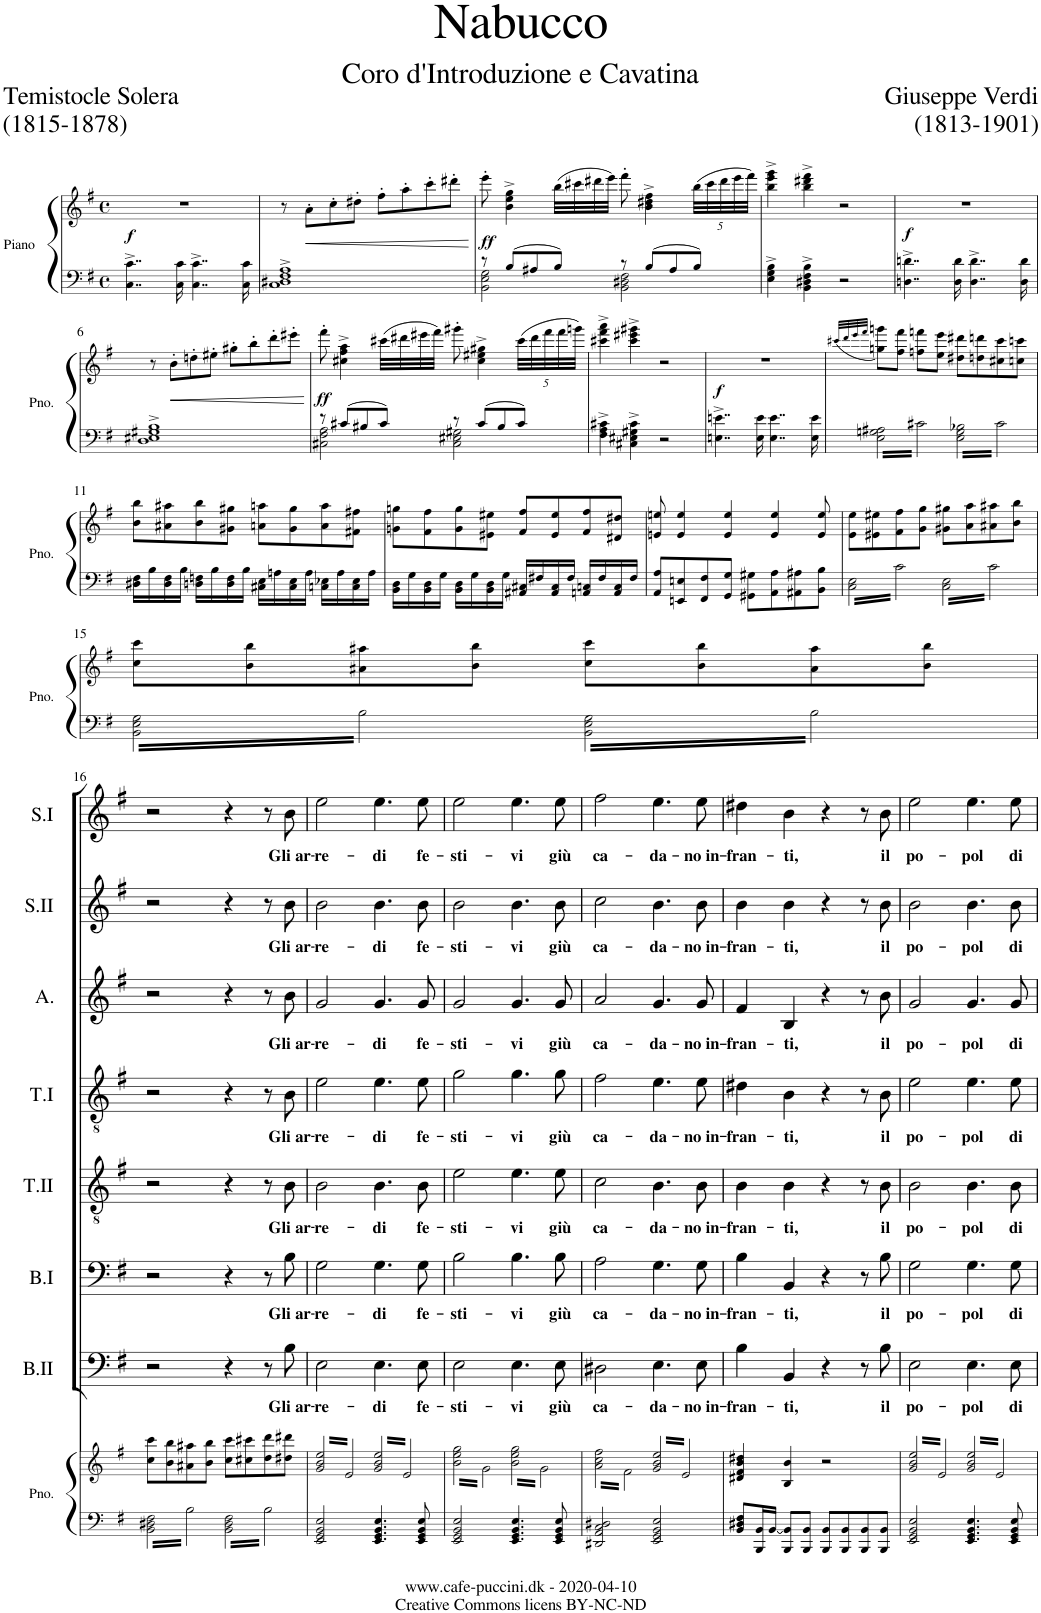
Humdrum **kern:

**kern	**kern	**dynam	**kern	**text	**kern	**text	**kern	**kern	**kern	**text	**kern	**text	**kern	**text	**kern	**text	**kern	**text	**kern
*part11	*part11	*part11	*part10	*part10	*part9	*part9	*part8	*part7	*part6	*part6	*part5	*part5	*part4	*part4	*part3	*part3	*part2	*part2	*part1
*staff12	*staff11	*staff11/12	*staff10	*staff10	*staff9	*staff9	*staff8	*staff7	*staff6	*staff6	*staff5	*staff5	*staff4	*staff4	*staff3	*staff3	*staff2	*staff2	*staff1
*I"Piano	*	*	*I"Bass II	*	*I"Bass I	*	*I"Bass	*I"Unison male	*I"Tenor II	*	*I"Tenor I	*	*I"Alto	*	*I"Soprano II	*	*I"Soprano I	*	*I"Zaccaria
*I'Pno.	*	*	*I'B.II	*	*I'B.I	*	*I'B.	*I'Uni.m	*I'T.II	*	*I'T.I	*	*I'A.	*	*I'S.II	*	*I'S.I	*	*I'Zac.
*stria5	*stria5	*	*	*	*	*	*	*	*	*	*	*	*	*	*	*	*	*	*
*clefF4	*clefG2	*	*clefF4	*	*clefF4	*	*clefF4	*clefF4	*clefGv2	*	*clefGv2	*	*clefG2	*	*clefG2	*	*clefG2	*	*clefF4
*k[f#]	*k[f#]	*	*k[f#]	*	*k[f#]	*	*k[f#]	*k[f#]	*k[f#]	*	*k[f#]	*	*k[f#]	*	*k[f#]	*	*k[f#]	*	*k[f#]
*M4/4	*M4/4	*	*M4/4	*	*M4/4	*	*M4/4	*M4/4	*M4/4	*	*M4/4	*	*M4/4	*	*M4/4	*	*M4/4	*	*M4/4
*met(c)	*met(c)	*	*met(c)	*	*met(c)	*	*met(c)	*met(c)	*met(c)	*	*met(c)	*	*met(c)	*	*met(c)	*	*met(c)	*	*met(c)
=1	=1	=1	=1	=1	=1	=1	=1	=1	=1	=1	=1	=1	=1	=1	=1	=1	=1	=1	=1
!	!	!LO:DY:b	!	!	!	!	!	!	!	!	!	!	!	!	!	!	!	!	!
4..C\^ 4..c\^	1r	f	1r	.	1r	.	1r	1r	1r	.	1r	.	1r	.	1r	.	1r	.	1r
16C\ 16c\	.	.	.	.	.	.	.	.	.	.	.	.	.	.	.	.	.	.	.
4..C\^ 4..c\^	.	.	.	.	.	.	.	.	.	.	.	.	.	.	.	.	.	.	.
16C\ 16c\	.	.	.	.	.	.	.	.	.	.	.	.	.	.	.	.	.	.	.
=2	=2	=2	=2	=2	=2	=2	=2	=2	=2	=2	=2	=2	=2	=2	=2	=2	=2	=2	=2
1C^ 1D#X^ 1F#^ 1A^	8r	.	1r	.	1r	.	1r	1r	1r	.	1r	.	1r	.	1r	.	1r	.	1r
!	!	!LO:HP:b	!	!	!	!	!	!	!	!	!	!	!	!	!	!	!	!	!
.	8a'\L	<	.	.	.	.	.	.	.	.	.	.	.	.	.	.	.	.	.
.	8cc'\	.	.	.	.	.	.	.	.	.	.	.	.	.	.	.	.	.	.
.	8dd#X'\J	.	.	.	.	.	.	.	.	.	.	.	.	.	.	.	.	.	.
.	8ff#'\L	.	.	.	.	.	.	.	.	.	.	.	.	.	.	.	.	.	.
.	8aa'\	.	.	.	.	.	.	.	.	.	.	.	.	.	.	.	.	.	.
.	8ccc'\	.	.	.	.	.	.	.	.	.	.	.	.	.	.	.	.	.	.
.	8ddd#X'\J	.	.	.	.	.	.	.	.	.	.	.	.	.	.	.	.	.	.
.	.	[	.	.	.	.	.	.	.	.	.	.	.	.	.	.	.	.	.
=3	=3	=3	=3	=3	=3	=3	=3	=3	=3	=3	=3	=3	=3	=3	=3	=3	=3	=3	=3
*^	*	*	*	*	*	*	*	*	*	*	*	*	*	*	*	*	*	*	*
!	!	!	!LO:DY:b	!	!	!	!	!	!	!	!	!	!	!	!	!	!	!	!	!
8r	2BB\ 2E\ 2G\	8eee'\	ff	1r	.	1r	.	1r	1r	1r	.	1r	.	1r	.	1r	.	1r	.	1r
8B/L	.	4b\^ 4ee\^ 4gg\^	.	.	.	.	.	.	.	.	.	.	.	.	.	.	.	.	.	.
8A#X/	.	.	.	.	.	.	.	.	.	.	.	.	.	.	.	.	.	.	.	.
8B/J	.	(>32bb\LLL	.	.	.	.	.	.	.	.	.	.	.	.	.	.	.	.	.	.
.	.	32ccc#X\	.	.	.	.	.	.	.	.	.	.	.	.	.	.	.	.	.	.
.	.	32ddd#X\	.	.	.	.	.	.	.	.	.	.	.	.	.	.	.	.	.	.
.	.	32eee\JJJ)	.	.	.	.	.	.	.	.	.	.	.	.	.	.	.	.	.	.
8r	2BB\ 2D#X\ 2F#\	8fff#'\	.	.	.	.	.	.	.	.	.	.	.	.	.	.	.	.	.	.
8B/L	.	4b\^ 4dd#X\^ 4ff#\^	.	.	.	.	.	.	.	.	.	.	.	.	.	.	.	.	.	.
8A#/	.	.	.	.	.	.	.	.	.	.	.	.	.	.	.	.	.	.	.	.
*	*	*Xbrackettup	*	*	*	*	*	*	*	*	*	*	*	*	*	*	*	*	*	*
8B/J	.	(>40bb\LLL	.	.	.	.	.	.	.	.	.	.	.	.	.	.	.	.	.	.
.	.	40ccc#\	.	.	.	.	.	.	.	.	.	.	.	.	.	.	.	.	.	.
.	.	40ddd#\	.	.	.	.	.	.	.	.	.	.	.	.	.	.	.	.	.	.
.	.	40eee\	.	.	.	.	.	.	.	.	.	.	.	.	.	.	.	.	.	.
.	.	40fff#\JJJ)	.	.	.	.	.	.	.	.	.	.	.	.	.	.	.	.	.	.
*v	*v	*	*	*	*	*	*	*	*	*	*	*	*	*	*	*	*	*	*	*
=4	=4	=4	=4	=4	=4	=4	=4	=4	=4	=4	=4	=4	=4	=4	=4	=4	=4	=4	=4
4E\^ 4G\^ 4B\^	4bb\^ 4eee\^ 4ggg\^	.	1r	.	1r	.	1r	1r	1r	.	1r	.	1r	.	1r	.	1r	.	1r
4BB\^ 4D#X\^ 4F#\^ 4B\^	4bb\^ 4ddd#X\^ 4fff#\^	.	.	.	.	.	.	.	.	.	.	.	.	.	.	.	.	.	.
2r	2r	.	.	.	.	.	.	.	.	.	.	.	.	.	.	.	.	.	.
=5	=5	=5	=5	=5	=5	=5	=5	=5	=5	=5	=5	=5	=5	=5	=5	=5	=5	=5	=5
!	!	!LO:DY:b	!	!	!	!	!	!	!	!	!	!	!	!	!	!	!	!	!
4..Dn\^ 4..dn\^	1r	f	1r	.	1r	.	1r	1r	1r	.	1r	.	1r	.	1r	.	1r	.	1r
16D\ 16d\	.	.	.	.	.	.	.	.	.	.	.	.	.	.	.	.	.	.	.
4..D\^ 4..d\^	.	.	.	.	.	.	.	.	.	.	.	.	.	.	.	.	.	.	.
16D\ 16d\	.	.	.	.	.	.	.	.	.	.	.	.	.	.	.	.	.	.	.
!!LO:LB:g=z
=6	=6	=6	=6	=6	=6	=6	=6	=6	=6	=6	=6	=6	=6	=6	=6	=6	=6	=6	=6
1D^ 1E#X^ 1G#X^ 1B^	8r	.	1r	.	1r	.	1r	1r	1r	.	1r	.	1r	.	1r	.	1r	.	1r
!	!	!LO:HP:b	!	!	!	!	!	!	!	!	!	!	!	!	!	!	!	!	!
.	8b'\L	<	.	.	.	.	.	.	.	.	.	.	.	.	.	.	.	.	.
.	8ddn'\	.	.	.	.	.	.	.	.	.	.	.	.	.	.	.	.	.	.
.	8ee#X'\J	.	.	.	.	.	.	.	.	.	.	.	.	.	.	.	.	.	.
.	8gg#X'\L	.	.	.	.	.	.	.	.	.	.	.	.	.	.	.	.	.	.
.	8bb'\	.	.	.	.	.	.	.	.	.	.	.	.	.	.	.	.	.	.
.	8ddd'\	.	.	.	.	.	.	.	.	.	.	.	.	.	.	.	.	.	.
.	8eee#X'\J	.	.	.	.	.	.	.	.	.	.	.	.	.	.	.	.	.	.
.	.	[	.	.	.	.	.	.	.	.	.	.	.	.	.	.	.	.	.
=7	=7	=7	=7	=7	=7	=7	=7	=7	=7	=7	=7	=7	=7	=7	=7	=7	=7	=7	=7
*^	*	*	*	*	*	*	*	*	*	*	*	*	*	*	*	*	*	*	*
!	!	!	!LO:DY:b	!	!	!	!	!	!	!	!	!	!	!	!	!	!	!	!	!
8r	2C#X\ 2F#\ 2A\	8fff#'\	ff	1r	.	1r	.	1r	1r	1r	.	1r	.	1r	.	1r	.	1r	.	1r
8c#X/L	.	4cc#X\^ 4ff#\^ 4aa\^	.	.	.	.	.	.	.	.	.	.	.	.	.	.	.	.	.	.
8B#X/	.	.	.	.	.	.	.	.	.	.	.	.	.	.	.	.	.	.	.	.
8c#/J	.	(>32ccc#X\LLL	.	.	.	.	.	.	.	.	.	.	.	.	.	.	.	.	.	.
.	.	32ddd#X\	.	.	.	.	.	.	.	.	.	.	.	.	.	.	.	.	.	.
.	.	32eee#X\	.	.	.	.	.	.	.	.	.	.	.	.	.	.	.	.	.	.
.	.	32fff#\JJJ)	.	.	.	.	.	.	.	.	.	.	.	.	.	.	.	.	.	.
8r	2C#\ 2E#X\ 2G#X\	8ggg#X'\	.	.	.	.	.	.	.	.	.	.	.	.	.	.	.	.	.	.
8c#/L	.	4cc#\^ 4ee#X\^ 4gg#X\^	.	.	.	.	.	.	.	.	.	.	.	.	.	.	.	.	.	.
8B#/	.	.	.	.	.	.	.	.	.	.	.	.	.	.	.	.	.	.	.	.
8c#/J	.	(>40ccc#\LLL	.	.	.	.	.	.	.	.	.	.	.	.	.	.	.	.	.	.
.	.	40ddd#\	.	.	.	.	.	.	.	.	.	.	.	.	.	.	.	.	.	.
.	.	40fff#\	.	.	.	.	.	.	.	.	.	.	.	.	.	.	.	.	.	.
.	.	40fff#\	.	.	.	.	.	.	.	.	.	.	.	.	.	.	.	.	.	.
.	.	40gggn\JJJ)	.	.	.	.	.	.	.	.	.	.	.	.	.	.	.	.	.	.
*v	*v	*	*	*	*	*	*	*	*	*	*	*	*	*	*	*	*	*	*	*
=8	=8	=8	=8	=8	=8	=8	=8	=8	=8	=8	=8	=8	=8	=8	=8	=8	=8	=8	=8
4F#\^ 4A\^ 4c#X\^	4ccc#X\^ 4fff#\^ 4aaa\^	.	1r	.	1r	.	1r	1r	1r	.	1r	.	1r	.	1r	.	1r	.	1r
4C#X\^ 4E#X\^ 4G#X\^ 4c#\^	4ccc#\^ 4eee#X\^ 4ggg#X\^	.	.	.	.	.	.	.	.	.	.	.	.	.	.	.	.	.	.
2r	2r	.	.	.	.	.	.	.	.	.	.	.	.	.	.	.	.	.	.
=9	=9	=9	=9	=9	=9	=9	=9	=9	=9	=9	=9	=9	=9	=9	=9	=9	=9	=9	=9
!	!	!LO:DY:b	!	!	!	!	!	!	!	!	!	!	!	!	!	!	!	!	!
4..En\^ 4..en\^	1r	f	1r	.	1r	.	1r	1r	1r	.	1r	.	1r	.	1r	.	1r	.	1r
16E\ 16e\	.	.	.	.	.	.	.	.	.	.	.	.	.	.	.	.	.	.	.
4..E\ 4..e\	.	.	.	.	.	.	.	.	.	.	.	.	.	.	.	.	.	.	.
16E\ 16e\	.	.	.	.	.	.	.	.	.	.	.	.	.	.	.	.	.	.	.
=10	=10	=10	=10	=10	=10	=10	=10	=10	=10	=10	=10	=10	=10	=10	=10	=10	=10	=10	=10
.	(<32qccc#X/LLL	.	.	.	.	.	.	.	.	.	.	.	.	.	.	.	.	.	.
.	32qddd/	.	.	.	.	.	.	.	.	.	.	.	.	.	.	.	.	.	.
.	32qeee/	.	.	.	.	.	.	.	.	.	.	.	.	.	.	.	.	.	.
.	32qfff#/JJJ	.	.	.	.	.	.	.	.	.	.	.	.	.	.	.	.	.	.
6.E\ 6.Gn\ 6.A#X\	8ggn\ 8gggn\L)	.	1r	.	1r	.	1r	1r	1r	.	1r	.	1r	.	1r	.	1r	.	1r
.	8ff#\ 8fff#\J	.	.	.	.	.	.	.	.	.	.	.	.	.	.	.	.	.	.
6.c#X\	8ffn\ 8fffn\L	.	.	.	.	.	.	.	.	.	.	.	.	.	.	.	.	.	.
.	8ee\ 8eee\J	.	.	.	.	.	.	.	.	.	.	.	.	.	.	.	.	.	.
6.E\ 6.G\ 6.B-X\	8dd#X\ 8ddd#X\L	.	.	.	.	.	.	.	.	.	.	.	.	.	.	.	.	.	.
.	8ddn\ 8dddn\	.	.	.	.	.	.	.	.	.	.	.	.	.	.	.	.	.	.
6.c#\	8cc#X\ 8ccc#\	.	.	.	.	.	.	.	.	.	.	.	.	.	.	.	.	.	.
.	8ccn\ 8cccn\J	.	.	.	.	.	.	.	.	.	.	.	.	.	.	.	.	.	.
!!LO:LB:g=z
=11	=11	=11	=11	=11	=11	=11	=11	=11	=11	=11	=11	=11	=11	=11	=11	=11	=11	=11	=11
16D#X\ 16F#\LL	8b\ 8bb\L	.	1r	.	1r	.	1r	1r	1r	.	1r	.	1r	.	1r	.	1r	.	1r
16B\	.	.	.	.	.	.	.	.	.	.	.	.	.	.	.	.	.	.	.
16D#\ 16F#\	8a#X\ 8aa#X\	.	.	.	.	.	.	.	.	.	.	.	.	.	.	.	.	.	.
16B\JJ	.	.	.	.	.	.	.	.	.	.	.	.	.	.	.	.	.	.	.
16Dn\ 16Fn\LL	8b\ 8bb\	.	.	.	.	.	.	.	.	.	.	.	.	.	.	.	.	.	.
16B\	.	.	.	.	.	.	.	.	.	.	.	.	.	.	.	.	.	.	.
16D\ 16F\	8g#X\ 8gg#X\J	.	.	.	.	.	.	.	.	.	.	.	.	.	.	.	.	.	.
16B\JJ	.	.	.	.	.	.	.	.	.	.	.	.	.	.	.	.	.	.	.
16C#X\ 16E\LL	8an\ 8aan\L	.	.	.	.	.	.	.	.	.	.	.	.	.	.	.	.	.	.
16An\	.	.	.	.	.	.	.	.	.	.	.	.	.	.	.	.	.	.	.
16C#\ 16E\	8g#\ 8gg#\	.	.	.	.	.	.	.	.	.	.	.	.	.	.	.	.	.	.
16A\JJ	.	.	.	.	.	.	.	.	.	.	.	.	.	.	.	.	.	.	.
16Cn\ 16E-X\LL	8a\ 8aa\	.	.	.	.	.	.	.	.	.	.	.	.	.	.	.	.	.	.
16A\	.	.	.	.	.	.	.	.	.	.	.	.	.	.	.	.	.	.	.
16C\ 16E-\	8f#X\ 8ff#X\J	.	.	.	.	.	.	.	.	.	.	.	.	.	.	.	.	.	.
16A\JJ	.	.	.	.	.	.	.	.	.	.	.	.	.	.	.	.	.	.	.
=12	=12	=12	=12	=12	=12	=12	=12	=12	=12	=12	=12	=12	=12	=12	=12	=12	=12	=12	=12
16BB\ 16D\LL	8gn\ 8ggn\L	.	1r	.	1r	.	1r	1r	1r	.	1r	.	1r	.	1r	.	1r	.	1r
16G\	.	.	.	.	.	.	.	.	.	.	.	.	.	.	.	.	.	.	.
16BB\ 16D\	8f#\ 8ff#\	.	.	.	.	.	.	.	.	.	.	.	.	.	.	.	.	.	.
16G\JJ	.	.	.	.	.	.	.	.	.	.	.	.	.	.	.	.	.	.	.
16BB\ 16D\LL	8g\ 8gg\	.	.	.	.	.	.	.	.	.	.	.	.	.	.	.	.	.	.
16G\	.	.	.	.	.	.	.	.	.	.	.	.	.	.	.	.	.	.	.
16BB\ 16D\	8e#X\ 8ee#X\J	.	.	.	.	.	.	.	.	.	.	.	.	.	.	.	.	.	.
16G\JJ	.	.	.	.	.	.	.	.	.	.	.	.	.	.	.	.	.	.	.
16AA#X/ 16C#X/LL	8f#/ 8ff#/L	.	.	.	.	.	.	.	.	.	.	.	.	.	.	.	.	.	.
16F#X/	.	.	.	.	.	.	.	.	.	.	.	.	.	.	.	.	.	.	.
16AA#/ 16C#/	8e#/ 8ee#/	.	.	.	.	.	.	.	.	.	.	.	.	.	.	.	.	.	.
16F#/JJ	.	.	.	.	.	.	.	.	.	.	.	.	.	.	.	.	.	.	.
16AAn/ 16Cn/LL	8f#/ 8ff#/	.	.	.	.	.	.	.	.	.	.	.	.	.	.	.	.	.	.
16F#/	.	.	.	.	.	.	.	.	.	.	.	.	.	.	.	.	.	.	.
16AA/ 16C/	8d#X/ 8dd#X/J	.	.	.	.	.	.	.	.	.	.	.	.	.	.	.	.	.	.
16F#/JJ	.	.	.	.	.	.	.	.	.	.	.	.	.	.	.	.	.	.	.
=13	=13	=13	=13	=13	=13	=13	=13	=13	=13	=13	=13	=13	=13	=13	=13	=13	=13	=13	=13
8AA/ 8A/L	8en/ 8een/	.	1r	.	1r	.	1r	1r	1r	.	1r	.	1r	.	1r	.	1r	.	1r
8EEn/ 8En/	4e/ 4ee/	.	.	.	.	.	.	.	.	.	.	.	.	.	.	.	.	.	.
8FF#/ 8F#/	.	.	.	.	.	.	.	.	.	.	.	.	.	.	.	.	.	.	.
8GG/ 8G/J	4e/ 4ee/	.	.	.	.	.	.	.	.	.	.	.	.	.	.	.	.	.	.
8GG#X\ 8G#X\L	.	.	.	.	.	.	.	.	.	.	.	.	.	.	.	.	.	.	.
8AA\ 8A\	4e/ 4ee/	.	.	.	.	.	.	.	.	.	.	.	.	.	.	.	.	.	.
8AA#X\ 8A#X\	.	.	.	.	.	.	.	.	.	.	.	.	.	.	.	.	.	.	.
8BB\ 8B\J	8e/ 8ee/	.	.	.	.	.	.	.	.	.	.	.	.	.	.	.	.	.	.
=14	=14	=14	=14	=14	=14	=14	=14	=14	=14	=14	=14	=14	=14	=14	=14	=14	=14	=14	=14
6.C\ 6.E\	8e\ 8ee\L	.	1r	.	1r	.	1r	1r	1r	.	1r	.	1r	.	1r	.	1r	.	1r
.	8e#X\ 8ee#X\	.	.	.	.	.	.	.	.	.	.	.	.	.	.	.	.	.	.
6.c\	8f#\ 8ff#\	.	.	.	.	.	.	.	.	.	.	.	.	.	.	.	.	.	.
.	8g\ 8gg\J	.	.	.	.	.	.	.	.	.	.	.	.	.	.	.	.	.	.
6.C\ 6.E\	8g#X\ 8gg#X\L	.	.	.	.	.	.	.	.	.	.	.	.	.	.	.	.	.	.
.	8a\ 8aa\	.	.	.	.	.	.	.	.	.	.	.	.	.	.	.	.	.	.
6.c\	8a#X\ 8aa#X\	.	.	.	.	.	.	.	.	.	.	.	.	.	.	.	.	.	.
.	8b\ 8bb\J	.	.	.	.	.	.	.	.	.	.	.	.	.	.	.	.	.	.
!!LO:LB:g=z
=15	=15	=15	=15	=15	=15	=15	=15	=15	=15	=15	=15	=15	=15	=15	=15	=15	=15	=15	=15
6.BB\ 6.E\ 6.G\	8cc\ 8ccc\L	.	1r	.	1r	.	1r	1r	1r	.	1r	.	1r	.	1r	.	1r	.	1r
.	8b\ 8bb\	.	.	.	.	.	.	.	.	.	.	.	.	.	.	.	.	.	.
6.B\	8a#X\ 8aa#X\	.	.	.	.	.	.	.	.	.	.	.	.	.	.	.	.	.	.
.	8b\ 8bb\J	.	.	.	.	.	.	.	.	.	.	.	.	.	.	.	.	.	.
6.BB\ 6.E\ 6.G\	8cc\ 8ccc\L	.	.	.	.	.	.	.	.	.	.	.	.	.	.	.	.	.	.
.	8b\ 8bb\	.	.	.	.	.	.	.	.	.	.	.	.	.	.	.	.	.	.
6.B\	8a#\ 8aa#\	.	.	.	.	.	.	.	.	.	.	.	.	.	.	.	.	.	.
.	8b\ 8bb\J	.	.	.	.	.	.	.	.	.	.	.	.	.	.	.	.	.	.
!!LO:LB:g=z
=16	=16	=16	=16	=16	=16	=16	=16	=16	=16	=16	=16	=16	=16	=16	=16	=16	=16	=16	=16
6.BB\ 6.D#X\ 6.F#\	8cc\ 8ccc\L	.	2r	.	2r	.	1r	1r	2r	.	2r	.	2r	.	2r	.	2r	.	1r
.	8b\ 8bb\	.	.	.	.	.	.	.	.	.	.	.	.	.	.	.	.	.	.
6.B\	8a#X\ 8aa#X\	.	.	.	.	.	.	.	.	.	.	.	.	.	.	.	.	.	.
.	8b\ 8bb\J	.	.	.	.	.	.	.	.	.	.	.	.	.	.	.	.	.	.
6.BB\ 6.D#\ 6.F#\	8cc\ 8ccc\L	.	4r	.	4r	.	.	.	4r	.	4r	.	4r	.	4r	.	4r	.	.
.	8cc#X\ 8ccc#X\	.	.	.	.	.	.	.	.	.	.	.	.	.	.	.	.	.	.
6.B\	8dd\ 8ddd\	.	8r	.	8r	.	.	.	8r	.	8r	.	8r	.	8r	.	8r	.	.
!	!	!	!	!LO:LY:b	!	!LO:LY:b	!	!	!	!LO:LY:b	!	!LO:LY:b	!	!LO:LY:b	!	!LO:LY:b	!	!LO:LY:b	!
.	8dd#X\ 8ddd#X\J	.	8B\	Gli ar-	8B\	Gli ar-	.	.	8B\	Gli ar-	8B\	Gli ar-	8b\	Gli ar-	8b\	Gli ar-	8b\	Gli ar-	.
=17	=17	=17	=17	=17	=17	=17	=17	=17	=17	=17	=17	=17	=17	=17	=17	=17	=17	=17	=17
*	*brackettup	*	*	*	*	*	*	*	*	*	*	*	*	*	*	*	*	*	*
!	!	!	!	!LO:LY:b	!	!LO:LY:b	!	!	!	!LO:LY:b	!	!LO:LY:b	!	!LO:LY:b	!	!LO:LY:b	!	!LO:LY:b	!
*	*tremolo	*	*	*	*	*	*	*	*	*	*	*	*	*	*	*	*	*	*
2EE/ 2GG/ 2BB/ 2E/	32g/ 32b/ 32ee/LLL	.	2E\	-re-	2G\	-re-	1r	1r	2B\	-re-	2e\	-re-	2g/	-re-	2b\	-re-	2ee\	-re-	1r
.	32e/	.	.	.	.	.	.	.	.	.	.	.	.	.	.	.	.	.	.
.	32g/ 32b/ 32ee/	.	.	.	.	.	.	.	.	.	.	.	.	.	.	.	.	.	.
.	32e/	.	.	.	.	.	.	.	.	.	.	.	.	.	.	.	.	.	.
.	32g/ 32b/ 32ee/	.	.	.	.	.	.	.	.	.	.	.	.	.	.	.	.	.	.
.	32e/	.	.	.	.	.	.	.	.	.	.	.	.	.	.	.	.	.	.
.	32g/ 32b/ 32ee/	.	.	.	.	.	.	.	.	.	.	.	.	.	.	.	.	.	.
.	32e/	.	.	.	.	.	.	.	.	.	.	.	.	.	.	.	.	.	.
.	32g/ 32b/ 32ee/	.	.	.	.	.	.	.	.	.	.	.	.	.	.	.	.	.	.
.	32e/	.	.	.	.	.	.	.	.	.	.	.	.	.	.	.	.	.	.
.	32g/ 32b/ 32ee/	.	.	.	.	.	.	.	.	.	.	.	.	.	.	.	.	.	.
.	32e/	.	.	.	.	.	.	.	.	.	.	.	.	.	.	.	.	.	.
.	32g/ 32b/ 32ee/	.	.	.	.	.	.	.	.	.	.	.	.	.	.	.	.	.	.
.	32e/	.	.	.	.	.	.	.	.	.	.	.	.	.	.	.	.	.	.
.	32g/ 32b/ 32ee/	.	.	.	.	.	.	.	.	.	.	.	.	.	.	.	.	.	.
.	32e/JJJ	.	.	.	.	.	.	.	.	.	.	.	.	.	.	.	.	.	.
!	!	!	!	!LO:LY:b	!	!LO:LY:b	!	!	!	!LO:LY:b	!	!LO:LY:b	!	!LO:LY:b	!	!LO:LY:b	!	!LO:LY:b	!
4.EE/ 4.GG/ 4.BB/ 4.E/	32g/ 32b/ 32ee/LLL	.	4.E\	-di	4.G\	-di	.	.	4.B\	-di	4.e\	-di	4.g/	-di	4.b\	-di	4.ee\	-di	.
.	32e/	.	.	.	.	.	.	.	.	.	.	.	.	.	.	.	.	.	.
.	32g/ 32b/ 32ee/	.	.	.	.	.	.	.	.	.	.	.	.	.	.	.	.	.	.
.	32e/	.	.	.	.	.	.	.	.	.	.	.	.	.	.	.	.	.	.
.	32g/ 32b/ 32ee/	.	.	.	.	.	.	.	.	.	.	.	.	.	.	.	.	.	.
.	32e/	.	.	.	.	.	.	.	.	.	.	.	.	.	.	.	.	.	.
.	32g/ 32b/ 32ee/	.	.	.	.	.	.	.	.	.	.	.	.	.	.	.	.	.	.
.	32e/	.	.	.	.	.	.	.	.	.	.	.	.	.	.	.	.	.	.
.	32g/ 32b/ 32ee/	.	.	.	.	.	.	.	.	.	.	.	.	.	.	.	.	.	.
.	32e/	.	.	.	.	.	.	.	.	.	.	.	.	.	.	.	.	.	.
.	32g/ 32b/ 32ee/	.	.	.	.	.	.	.	.	.	.	.	.	.	.	.	.	.	.
.	32e/	.	.	.	.	.	.	.	.	.	.	.	.	.	.	.	.	.	.
!	!	!	!	!LO:LY:b	!	!LO:LY:b	!	!	!	!LO:LY:b	!	!LO:LY:b	!	!LO:LY:b	!	!LO:LY:b	!	!LO:LY:b	!
8EE/ 8GG/ 8BB/ 8E/	32g/ 32b/ 32ee/	.	8E\	fe-	8G\	fe-	.	.	8B\	fe-	8e\	fe-	8g/	fe-	8b\	fe-	8ee\	fe-	.
.	32e/	.	.	.	.	.	.	.	.	.	.	.	.	.	.	.	.	.	.
.	32g/ 32b/ 32ee/	.	.	.	.	.	.	.	.	.	.	.	.	.	.	.	.	.	.
.	32e/JJJ	.	.	.	.	.	.	.	.	.	.	.	.	.	.	.	.	.	.
=18	=18	=18	=18	=18	=18	=18	=18	=18	=18	=18	=18	=18	=18	=18	=18	=18	=18	=18	=18
!	!	!	!	!LO:LY:b	!	!LO:LY:b	!	!	!	!LO:LY:b	!	!LO:LY:b	!	!LO:LY:b	!	!LO:LY:b	!	!LO:LY:b	!
2EE/ 2GG/ 2BB/ 2E/	32b\ 32ee\ 32gg\LLL	.	2E\	-sti-	2B\	-sti-	1r	1r	2e\	-sti-	2g\	-sti-	2g/	-sti-	2b\	-sti-	2ee\	-sti-	1r
.	32g\	.	.	.	.	.	.	.	.	.	.	.	.	.	.	.	.	.	.
.	32b\ 32ee\ 32gg\	.	.	.	.	.	.	.	.	.	.	.	.	.	.	.	.	.	.
.	32g\	.	.	.	.	.	.	.	.	.	.	.	.	.	.	.	.	.	.
.	32b\ 32ee\ 32gg\	.	.	.	.	.	.	.	.	.	.	.	.	.	.	.	.	.	.
.	32g\	.	.	.	.	.	.	.	.	.	.	.	.	.	.	.	.	.	.
.	32b\ 32ee\ 32gg\	.	.	.	.	.	.	.	.	.	.	.	.	.	.	.	.	.	.
.	32g\	.	.	.	.	.	.	.	.	.	.	.	.	.	.	.	.	.	.
.	32b\ 32ee\ 32gg\	.	.	.	.	.	.	.	.	.	.	.	.	.	.	.	.	.	.
.	32g\	.	.	.	.	.	.	.	.	.	.	.	.	.	.	.	.	.	.
.	32b\ 32ee\ 32gg\	.	.	.	.	.	.	.	.	.	.	.	.	.	.	.	.	.	.
.	32g\	.	.	.	.	.	.	.	.	.	.	.	.	.	.	.	.	.	.
.	32b\ 32ee\ 32gg\	.	.	.	.	.	.	.	.	.	.	.	.	.	.	.	.	.	.
.	32g\	.	.	.	.	.	.	.	.	.	.	.	.	.	.	.	.	.	.
.	32b\ 32ee\ 32gg\	.	.	.	.	.	.	.	.	.	.	.	.	.	.	.	.	.	.
.	32g\JJJ	.	.	.	.	.	.	.	.	.	.	.	.	.	.	.	.	.	.
!	!	!	!	!LO:LY:b	!	!LO:LY:b	!	!	!	!LO:LY:b	!	!LO:LY:b	!	!LO:LY:b	!	!LO:LY:b	!	!LO:LY:b	!
4.EE/ 4.GG/ 4.BB/ 4.E/	32b\ 32ee\ 32gg\LLL	.	4.E\	-vi	4.B\	-vi	.	.	4.e\	-vi	4.g\	-vi	4.g/	-vi	4.b\	-vi	4.ee\	-vi	.
.	32g\	.	.	.	.	.	.	.	.	.	.	.	.	.	.	.	.	.	.
.	32b\ 32ee\ 32gg\	.	.	.	.	.	.	.	.	.	.	.	.	.	.	.	.	.	.
.	32g\	.	.	.	.	.	.	.	.	.	.	.	.	.	.	.	.	.	.
.	32b\ 32ee\ 32gg\	.	.	.	.	.	.	.	.	.	.	.	.	.	.	.	.	.	.
.	32g\	.	.	.	.	.	.	.	.	.	.	.	.	.	.	.	.	.	.
.	32b\ 32ee\ 32gg\	.	.	.	.	.	.	.	.	.	.	.	.	.	.	.	.	.	.
.	32g\	.	.	.	.	.	.	.	.	.	.	.	.	.	.	.	.	.	.
.	32b\ 32ee\ 32gg\	.	.	.	.	.	.	.	.	.	.	.	.	.	.	.	.	.	.
.	32g\	.	.	.	.	.	.	.	.	.	.	.	.	.	.	.	.	.	.
.	32b\ 32ee\ 32gg\	.	.	.	.	.	.	.	.	.	.	.	.	.	.	.	.	.	.
.	32g\	.	.	.	.	.	.	.	.	.	.	.	.	.	.	.	.	.	.
!	!	!	!	!LO:LY:b	!	!LO:LY:b	!	!	!	!LO:LY:b	!	!LO:LY:b	!	!LO:LY:b	!	!LO:LY:b	!	!LO:LY:b	!
8EE/ 8GG/ 8BB/ 8E/	32b\ 32ee\ 32gg\	.	8E\	giù	8B\	giù	.	.	8e\	giù	8g\	giù	8g/	giù	8b\	giù	8ee\	giù	.
.	32g\	.	.	.	.	.	.	.	.	.	.	.	.	.	.	.	.	.	.
.	32b\ 32ee\ 32gg\	.	.	.	.	.	.	.	.	.	.	.	.	.	.	.	.	.	.
.	32g\JJJ	.	.	.	.	.	.	.	.	.	.	.	.	.	.	.	.	.	.
=19	=19	=19	=19	=19	=19	=19	=19	=19	=19	=19	=19	=19	=19	=19	=19	=19	=19	=19	=19
!	!	!	!	!LO:LY:b	!	!LO:LY:b	!	!	!	!LO:LY:b	!	!LO:LY:b	!	!LO:LY:b	!	!LO:LY:b	!	!LO:LY:b	!
2DD#X/ 2AA/ 2C/ 2D#X/	32a\ 32cc\ 32ff#\LLL	.	2D#X\	ca-	2A\	ca-	1r	1r	2c\	ca-	2f#\	ca-	2a/	ca-	2cc\	ca-	2ff#\	ca-	1r
.	32f#\	.	.	.	.	.	.	.	.	.	.	.	.	.	.	.	.	.	.
.	32a\ 32cc\ 32ff#\	.	.	.	.	.	.	.	.	.	.	.	.	.	.	.	.	.	.
.	32f#\	.	.	.	.	.	.	.	.	.	.	.	.	.	.	.	.	.	.
.	32a\ 32cc\ 32ff#\	.	.	.	.	.	.	.	.	.	.	.	.	.	.	.	.	.	.
.	32f#\	.	.	.	.	.	.	.	.	.	.	.	.	.	.	.	.	.	.
.	32a\ 32cc\ 32ff#\	.	.	.	.	.	.	.	.	.	.	.	.	.	.	.	.	.	.
.	32f#\	.	.	.	.	.	.	.	.	.	.	.	.	.	.	.	.	.	.
.	32a\ 32cc\ 32ff#\	.	.	.	.	.	.	.	.	.	.	.	.	.	.	.	.	.	.
.	32f#\	.	.	.	.	.	.	.	.	.	.	.	.	.	.	.	.	.	.
.	32a\ 32cc\ 32ff#\	.	.	.	.	.	.	.	.	.	.	.	.	.	.	.	.	.	.
.	32f#\	.	.	.	.	.	.	.	.	.	.	.	.	.	.	.	.	.	.
.	32a\ 32cc\ 32ff#\	.	.	.	.	.	.	.	.	.	.	.	.	.	.	.	.	.	.
.	32f#\	.	.	.	.	.	.	.	.	.	.	.	.	.	.	.	.	.	.
.	32a\ 32cc\ 32ff#\	.	.	.	.	.	.	.	.	.	.	.	.	.	.	.	.	.	.
.	32f#\JJJ	.	.	.	.	.	.	.	.	.	.	.	.	.	.	.	.	.	.
!	!	!	!	!LO:LY:b	!	!LO:LY:b	!	!	!	!LO:LY:b	!	!LO:LY:b	!	!LO:LY:b	!	!LO:LY:b	!	!LO:LY:b	!
2EE/ 2GG/ 2BB/ 2E/	32g/ 32b/ 32ee/LLL	.	4.E\	-da-	4.G\	-da-	.	.	4.B\	-da-	4.e\	-da-	4.g/	-da-	4.b\	-da-	4.ee\	-da-	.
.	32e/	.	.	.	.	.	.	.	.	.	.	.	.	.	.	.	.	.	.
.	32g/ 32b/ 32ee/	.	.	.	.	.	.	.	.	.	.	.	.	.	.	.	.	.	.
.	32e/	.	.	.	.	.	.	.	.	.	.	.	.	.	.	.	.	.	.
.	32g/ 32b/ 32ee/	.	.	.	.	.	.	.	.	.	.	.	.	.	.	.	.	.	.
.	32e/	.	.	.	.	.	.	.	.	.	.	.	.	.	.	.	.	.	.
.	32g/ 32b/ 32ee/	.	.	.	.	.	.	.	.	.	.	.	.	.	.	.	.	.	.
.	32e/	.	.	.	.	.	.	.	.	.	.	.	.	.	.	.	.	.	.
.	32g/ 32b/ 32ee/	.	.	.	.	.	.	.	.	.	.	.	.	.	.	.	.	.	.
.	32e/	.	.	.	.	.	.	.	.	.	.	.	.	.	.	.	.	.	.
.	32g/ 32b/ 32ee/	.	.	.	.	.	.	.	.	.	.	.	.	.	.	.	.	.	.
.	32e/	.	.	.	.	.	.	.	.	.	.	.	.	.	.	.	.	.	.
!	!	!	!	!LO:LY:b	!	!LO:LY:b	!	!	!	!LO:LY:b	!	!LO:LY:b	!	!LO:LY:b	!	!LO:LY:b	!	!LO:LY:b	!
.	32g/ 32b/ 32ee/	.	8E\	no in-	8G\	no in-	.	.	8B\	no in-	8e\	no in-	8g/	no in-	8b\	no in-	8ee\	no in-	.
.	32e/	.	.	.	.	.	.	.	.	.	.	.	.	.	.	.	.	.	.
.	32g/ 32b/ 32ee/	.	.	.	.	.	.	.	.	.	.	.	.	.	.	.	.	.	.
.	32e/JJJ	.	.	.	.	.	.	.	.	.	.	.	.	.	.	.	.	.	.
*	*Xtremolo	*	*	*	*	*	*	*	*	*	*	*	*	*	*	*	*	*	*
=20	=20	=20	=20	=20	=20	=20	=20	=20	=20	=20	=20	=20	=20	=20	=20	=20	=20	=20	=20
!	!	!	!	!LO:LY:b	!	!LO:LY:b	!	!	!	!LO:LY:b	!	!LO:LY:b	!	!LO:LY:b	!	!LO:LY:b	!	!LO:LY:b	!
8BB/ 8D#X/ 8F#/L	4d#X/ 4f#/ 4b/ 4dd#X/	.	4B\	-fran-	4B\	-fran-	1r	1r	4B\	-fran-	4d#X\	-fran-	4f#/	-fran-	4b\	-fran-	4dd#X\	-fran-	1r
.	.	.	.	.	.	.	.	.	.	.	.	.	.	.	.	.	.	.	.
.	.	.	.	.	.	.	.	.	.	.	.	.	.	.	.	.	.	.	.
.	.	.	.	.	.	.	.	.	.	.	.	.	.	.	.	.	.	.	.
16BBB/ 16BB/L	.	.	.	.	.	.	.	.	.	.	.	.	.	.	.	.	.	.	.
.	.	.	.	.	.	.	.	.	.	.	.	.	.	.	.	.	.	.	.
[16BB/JJ	.	.	.	.	.	.	.	.	.	.	.	.	.	.	.	.	.	.	.
.	.	.	.	.	.	.	.	.	.	.	.	.	.	.	.	.	.	.	.
!	!	!	!	!LO:LY:b	!	!LO:LY:b	!	!	!	!LO:LY:b	!	!LO:LY:b	!	!LO:LY:b	!	!LO:LY:b	!	!LO:LY:b	!
8BBB/ 8BB/]L	4B/ 4b/	.	4BB/	-ti,	4BB/	-ti,	.	.	4B\	-ti,	4B\	-ti,	4B/	-ti,	4b\	-ti,	4b\	-ti,	.
8BBB/ 8BB/J	.	.	.	.	.	.	.	.	.	.	.	.	.	.	.	.	.	.	.
8BBB/ 8BB/L	2r	.	4r	.	4r	.	.	.	4r	.	4r	.	4r	.	4r	.	4r	.	.
8BBB/ 8BB/	.	.	.	.	.	.	.	.	.	.	.	.	.	.	.	.	.	.	.
8BBB/ 8BB/	.	.	8r	.	8r	.	.	.	8r	.	8r	.	8r	.	8r	.	8r	.	.
!	!	!	!	!LO:LY:b	!	!LO:LY:b	!	!	!	!LO:LY:b	!	!LO:LY:b	!	!LO:LY:b	!	!LO:LY:b	!	!LO:LY:b	!
8BBB/ 8BB/J	.	.	8B\	il	8B\	il	.	.	8B\	il	8B\	il	8b\	il	8b\	il	8b\	il	.
=21	=21	=21	=21	=21	=21	=21	=21	=21	=21	=21	=21	=21	=21	=21	=21	=21	=21	=21	=21
!	!	!	!	!LO:LY:b	!	!LO:LY:b	!	!	!	!LO:LY:b	!	!LO:LY:b	!	!LO:LY:b	!	!LO:LY:b	!	!LO:LY:b	!
*	*tremolo	*	*	*	*	*	*	*	*	*	*	*	*	*	*	*	*	*	*
2EE/ 2GG/ 2BB/ 2E/	32g/ 32b/ 32ee/LLL	.	2E\	po-	2G\	po-	1r	1r	2B\	po-	2e\	po-	2g/	po-	2b\	po-	2ee\	po-	1r
.	32e/	.	.	.	.	.	.	.	.	.	.	.	.	.	.	.	.	.	.
.	32g/ 32b/ 32ee/	.	.	.	.	.	.	.	.	.	.	.	.	.	.	.	.	.	.
.	32e/	.	.	.	.	.	.	.	.	.	.	.	.	.	.	.	.	.	.
.	32g/ 32b/ 32ee/	.	.	.	.	.	.	.	.	.	.	.	.	.	.	.	.	.	.
.	32e/	.	.	.	.	.	.	.	.	.	.	.	.	.	.	.	.	.	.
.	32g/ 32b/ 32ee/	.	.	.	.	.	.	.	.	.	.	.	.	.	.	.	.	.	.
.	32e/	.	.	.	.	.	.	.	.	.	.	.	.	.	.	.	.	.	.
.	32g/ 32b/ 32ee/	.	.	.	.	.	.	.	.	.	.	.	.	.	.	.	.	.	.
.	32e/	.	.	.	.	.	.	.	.	.	.	.	.	.	.	.	.	.	.
.	32g/ 32b/ 32ee/	.	.	.	.	.	.	.	.	.	.	.	.	.	.	.	.	.	.
.	32e/	.	.	.	.	.	.	.	.	.	.	.	.	.	.	.	.	.	.
.	32g/ 32b/ 32ee/	.	.	.	.	.	.	.	.	.	.	.	.	.	.	.	.	.	.
.	32e/	.	.	.	.	.	.	.	.	.	.	.	.	.	.	.	.	.	.
.	32g/ 32b/ 32ee/	.	.	.	.	.	.	.	.	.	.	.	.	.	.	.	.	.	.
.	32e/JJJ	.	.	.	.	.	.	.	.	.	.	.	.	.	.	.	.	.	.
!	!	!	!	!LO:LY:b	!	!LO:LY:b	!	!	!	!LO:LY:b	!	!LO:LY:b	!	!LO:LY:b	!	!LO:LY:b	!	!LO:LY:b	!
4.EE/ 4.GG/ 4.BB/ 4.E/	32g/ 32b/ 32ee/LLL	.	4.E\	-pol	4.G\	-pol	.	.	4.B\	-pol	4.e\	-pol	4.g/	-pol	4.b\	-pol	4.ee\	-pol	.
.	32e/	.	.	.	.	.	.	.	.	.	.	.	.	.	.	.	.	.	.
.	32g/ 32b/ 32ee/	.	.	.	.	.	.	.	.	.	.	.	.	.	.	.	.	.	.
.	32e/	.	.	.	.	.	.	.	.	.	.	.	.	.	.	.	.	.	.
.	32g/ 32b/ 32ee/	.	.	.	.	.	.	.	.	.	.	.	.	.	.	.	.	.	.
.	32e/	.	.	.	.	.	.	.	.	.	.	.	.	.	.	.	.	.	.
.	32g/ 32b/ 32ee/	.	.	.	.	.	.	.	.	.	.	.	.	.	.	.	.	.	.
.	32e/	.	.	.	.	.	.	.	.	.	.	.	.	.	.	.	.	.	.
.	32g/ 32b/ 32ee/	.	.	.	.	.	.	.	.	.	.	.	.	.	.	.	.	.	.
.	32e/	.	.	.	.	.	.	.	.	.	.	.	.	.	.	.	.	.	.
.	32g/ 32b/ 32ee/	.	.	.	.	.	.	.	.	.	.	.	.	.	.	.	.	.	.
.	32e/	.	.	.	.	.	.	.	.	.	.	.	.	.	.	.	.	.	.
!	!	!	!	!LO:LY:b	!	!LO:LY:b	!	!	!	!LO:LY:b	!	!LO:LY:b	!	!LO:LY:b	!	!LO:LY:b	!	!LO:LY:b	!
8EE/ 8GG/ 8BB/ 8E/	32g/ 32b/ 32ee/	.	8E\	di	8G\	di	.	.	8B\	di	8e\	di	8g/	di	8b\	di	8ee\	di	.
.	32e/	.	.	.	.	.	.	.	.	.	.	.	.	.	.	.	.	.	.
.	32g/ 32b/ 32ee/	.	.	.	.	.	.	.	.	.	.	.	.	.	.	.	.	.	.
.	32e/JJJ	.	.	.	.	.	.	.	.	.	.	.	.	.	.	.	.	.	.
*	*Xtremolo	*	*	*	*	*	*	*	*	*	*	*	*	*	*	*	*	*	*
.	.	.	.	.	.	.	.	.	.	.	.	.	.	.	.	.	.	.	.
.	.	.	.	.	.	.	.	.	.	.	.	.	.	.	.	.	.	.	.
.	.	.	.	.	.	.	.	.	.	.	.	.	.	.	.	.	.	.	.
.	.	.	.	.	.	.	.	.	.	.	.	.	.	.	.	.	.	.	.
.	.	.	.	.	.	.	.	.	.	.	.	.	.	.	.	.	.	.	.
.	.	.	.	.	.	.	.	.	.	.	.	.	.	.	.	.	.	.	.
.	.	.	.	.	.	.	.	.	.	.	.	.	.	.	.	.	.	.	.
.	.	.	.	.	.	.	.	.	.	.	.	.	.	.	.	.	.	.	.
=	=	=	=	=	=	=	=	=	=	=	=	=	=	=	=	=	=	=	=
*-	*-	*-	*-	*-	*-	*-	*-	*-	*-	*-	*-	*-	*-	*-	*-	*-	*-	*-	*-
